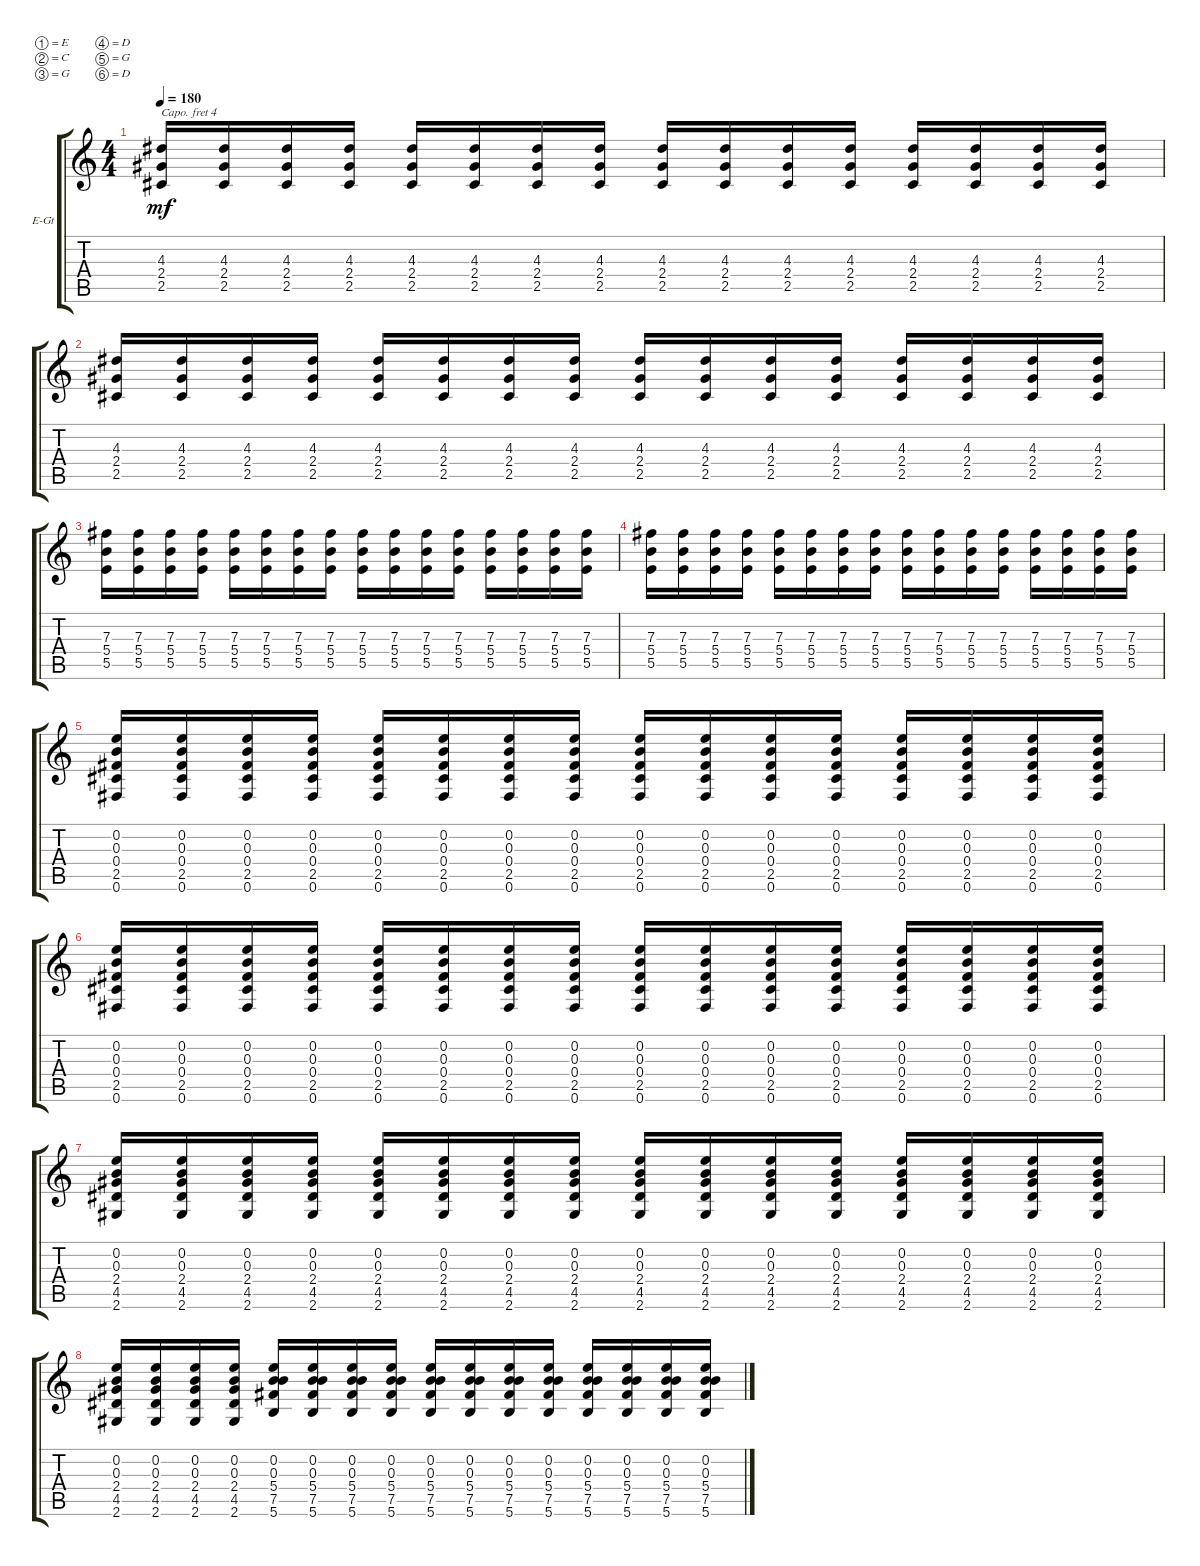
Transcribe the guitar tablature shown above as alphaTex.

\defaultSystemsLayout 4
\bracketExtendMode groupsimilarinstruments
\firstSystemTrackNameOrientation horizontal
\otherSystemsTrackNameOrientation horizontal
\track ("Гитара (Кирилл)" "E-Gt") {instrument overdrivenguitar}
\staff {score tabs}
\capo 4
\tuning (E4 C4 G3 D3 G2 D2)
\ts (4 4)
\tempo 180
\clef g2
\ks c
(4.3 2.4 2.5).16{dy mf} (4.3 2.4 2.5).16 (4.3 2.4 2.5).16 (4.3 2.4 2.5).16 (4.3 2.4 2.5).16 (4.3 2.4 2.5).16 (4.3 2.4 2.5).16 (4.3 2.4 2.5).16 (4.3 2.4 2.5).16 (4.3 2.4 2.5).16 (4.3 2.4 2.5).16 (4.3 2.4 2.5).16 (4.3 2.4 2.5).16 (4.3 2.4 2.5).16 (4.3 2.4 2.5).16 (4.3 2.4 2.5).16 |
(4.3 2.4 2.5).16 (4.3 2.4 2.5).16 (4.3 2.4 2.5).16 (4.3 2.4 2.5).16 (4.3 2.4 2.5).16 (4.3 2.4 2.5).16 (4.3 2.4 2.5).16 (4.3 2.4 2.5).16 (4.3 2.4 2.5).16 (4.3 2.4 2.5).16 (4.3 2.4 2.5).16 (4.3 2.4 2.5).16 (4.3 2.4 2.5).16 (4.3 2.4 2.5).16 (4.3 2.4 2.5).16 (4.3 2.4 2.5).16 |
(7.3 5.4 5.5).16 (7.3 5.4 5.5).16 (7.3 5.4 5.5).16 (7.3 5.4 5.5).16 (7.3 5.4 5.5).16 (7.3 5.4 5.5).16 (7.3 5.4 5.5).16 (7.3 5.4 5.5).16 (7.3 5.4 5.5).16 (7.3 5.4 5.5).16 (7.3 5.4 5.5).16 (7.3 5.4 5.5).16 (7.3 5.4 5.5).16 (7.3 5.4 5.5).16 (7.3 5.4 5.5).16 (7.3 5.4 5.5).16 |
(7.3 5.4 5.5).16 (7.3 5.4 5.5).16 (7.3 5.4 5.5).16 (7.3 5.4 5.5).16 (7.3 5.4 5.5).16 (7.3 5.4 5.5).16 (7.3 5.4 5.5).16 (7.3 5.4 5.5).16 (7.3 5.4 5.5).16 (7.3 5.4 5.5).16 (7.3 5.4 5.5).16 (7.3 5.4 5.5).16 (7.3 5.4 5.5).16 (7.3 5.4 5.5).16 (7.3 5.4 5.5).16 (7.3 5.4 5.5).16 |
(0.3 0.4 2.5 0.6 0.2).16 (0.3 0.4 2.5 0.6 0.2).16 (0.3 0.4 2.5 0.6 0.2).16 (0.3 0.4 2.5 0.6 0.2).16 (0.3 0.4 2.5 0.6 0.2).16 (0.3 0.4 2.5 0.6 0.2).16 (0.3 0.4 2.5 0.6 0.2).16 (0.3 0.4 2.5 0.6 0.2).16 (0.3 0.4 2.5 0.6 0.2).16 (0.3 0.4 2.5 0.6 0.2).16 (0.3 0.4 2.5 0.6 0.2).16 (0.3 0.4 2.5 0.6 0.2).16 (0.3 0.4 2.5 0.6 0.2).16 (0.3 0.4 2.5 0.6 0.2).16 (0.3 0.4 2.5 0.6 0.2).16 (0.3 0.4 2.5 0.6 0.2).16 |
(0.3 0.4 2.5 0.6 0.2).16 (0.3 0.4 2.5 0.6 0.2).16 (0.3 0.4 2.5 0.6 0.2).16 (0.3 0.4 2.5 0.6 0.2).16 (0.3 0.4 2.5 0.6 0.2).16 (0.3 0.4 2.5 0.6 0.2).16 (0.3 0.4 2.5 0.6 0.2).16 (0.3 0.4 2.5 0.6 0.2).16 (0.3 0.4 2.5 0.6 0.2).16 (0.3 0.4 2.5 0.6 0.2).16 (0.3 0.4 2.5 0.6 0.2).16 (0.3 0.4 2.5 0.6 0.2).16 (0.3 0.4 2.5 0.6 0.2).16 (0.3 0.4 2.5 0.6 0.2).16 (0.3 0.4 2.5 0.6 0.2).16 (0.3 0.4 2.5 0.6 0.2).16 |
(2.6 4.5 2.4 0.3 0.2).16 (2.6 4.5 2.4 0.3 0.2).16 (2.6 4.5 2.4 0.3 0.2).16 (2.6 4.5 2.4 0.3 0.2).16 (2.6 4.5 2.4 0.3 0.2).16 (2.6 4.5 2.4 0.3 0.2).16 (2.6 4.5 2.4 0.3 0.2).16 (2.6 4.5 2.4 0.3 0.2).16 (2.6 4.5 2.4 0.3 0.2).16 (2.6 4.5 2.4 0.3 0.2).16 (2.6 4.5 2.4 0.3 0.2).16 (2.6 4.5 2.4 0.3 0.2).16 (2.6 4.5 2.4 0.3 0.2).16 (2.6 4.5 2.4 0.3 0.2).16 (2.6 4.5 2.4 0.3 0.2).16 (2.6 4.5 2.4 0.3 0.2).16 |
(2.6 4.5 2.4 0.3 0.2).16 (2.6 4.5 2.4 0.3 0.2).16 (2.6 4.5 2.4 0.3 0.2).16 (2.6 4.5 2.4 0.3 0.2).16 (5.6 7.5 5.4 0.3 0.2).16 (5.6 7.5 5.4 0.3 0.2).16 (5.6 7.5 5.4 0.3 0.2).16 (5.6 7.5 5.4 0.3 0.2).16 (5.6 7.5 5.4 0.3 0.2).16 (5.6 7.5 5.4 0.3 0.2).16 (5.6 7.5 5.4 0.3 0.2).16 (5.6 7.5 5.4 0.3 0.2).16 (5.6 7.5 5.4 0.3 0.2).16 (5.6 7.5 5.4 0.3 0.2).16 (5.6 7.5 5.4 0.3 0.2).16 (5.6 7.5 5.4 0.3 0.2).16
